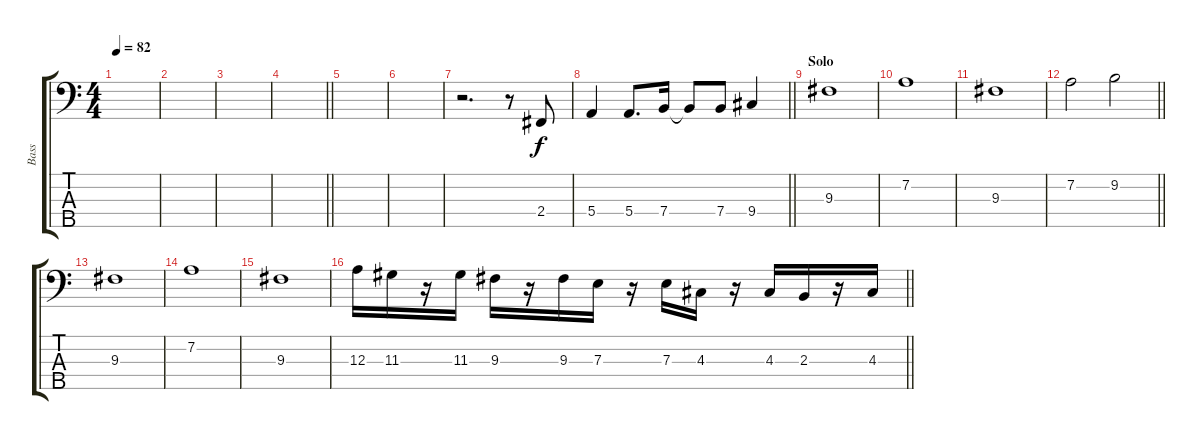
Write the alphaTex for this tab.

\track ("Bass" "Bass") {instrument electricbassfinger}
\staff {score tabs}
\tuning (G2 D2 A1 E1 B0) {hide}
\ts (4 4)
\section ("" "")
\tempo 82
\clef f4
\ks c
|
|
|
\barLineRight lightlight
|
|
|
r.2{d} r.8 2.4.8 |
\barLineRight lightlight
5.4.4 5.4.8{d} 7.4.16 7.4{t}.8 7.4.8 9.4.4 |
\section ("" "Solo")
9.3.1 |
7.2.1 |
9.3.1 |
\barLineRight lightlight
7.2.2 9.2.2 |
9.3.1 |
7.2.1 |
9.3.1 |
\barLineRight lightlight
12.3.16 11.3.16 r.16 11.3.16 9.3.16 r.16 9.3.16 7.3.16 r.16 7.3.16 4.3.16 r.16 4.3.16 2.3.16 r.16 4.3.16
